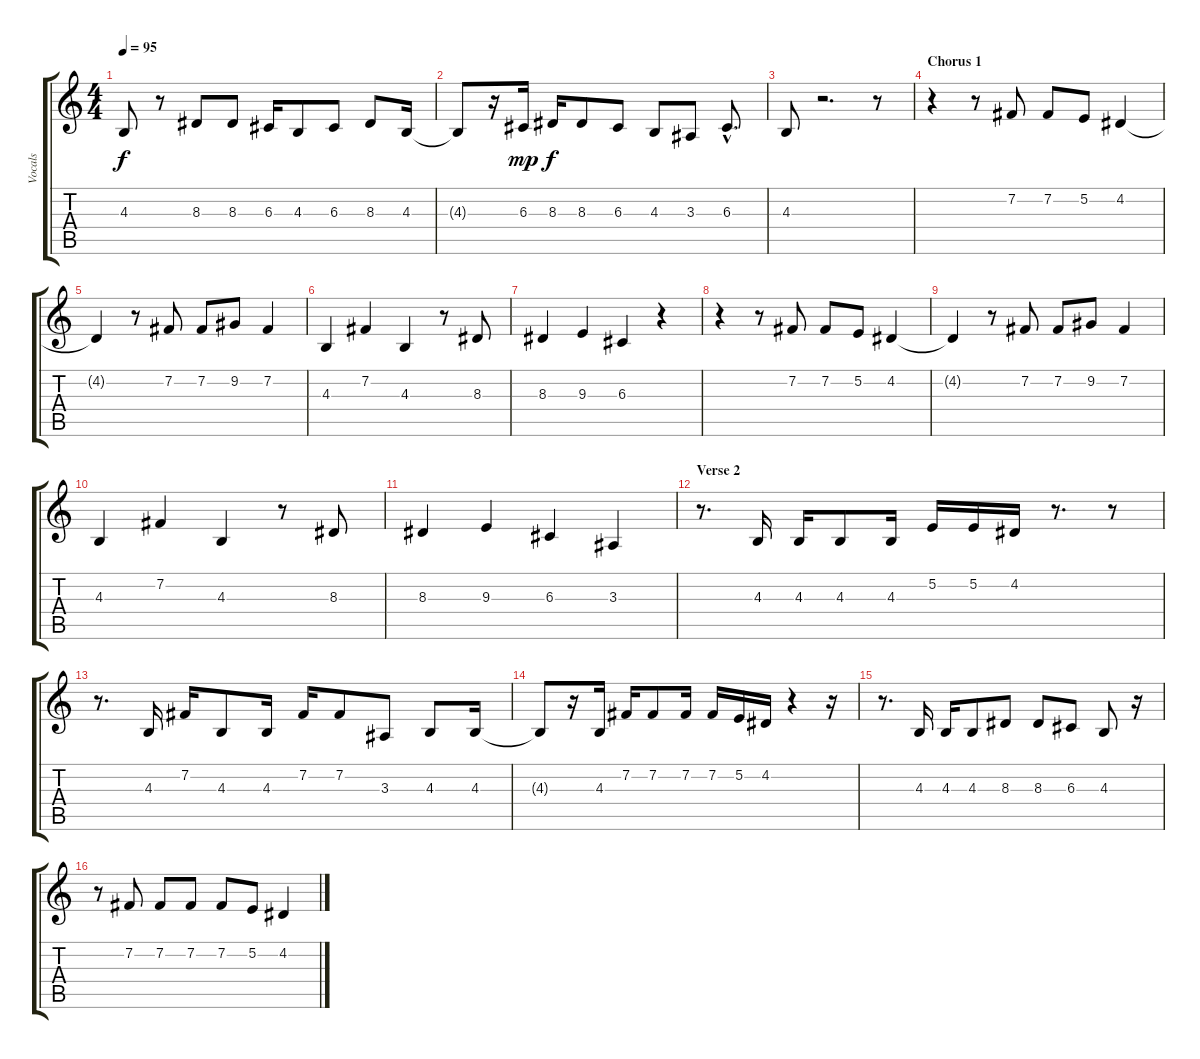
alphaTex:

\track ("Vocals" "Vocals") {instrument tenorsax}
\staff {score tabs}
\tuning (E4 B3 G3 D3 A2 E2) {hide}
\ts (4 4)
\tempo 95
\clef g2
\ks c
4.3{t}.8{dy f} r.8 8.3.8 8.3.8 6.3.16 4.3.8 6.3.8 8.3.8 4.3.16 |
4.3{t}.8 r.16 6.3.16{dy mp} 8.3.16{dy f} 8.3.8 6.3.8 4.3.8 3.3.8 6.3{hac}.8{d} |
4.3.8 r.2{d} r.8 |
\section ("" "Chorus 1")
r.4 r.8 7.2.8 7.2.8 5.2.8 4.2.4 |
4.2{t}.4 r.8 7.2.8 7.2.8 9.2.8 7.2.4 |
4.3.4 7.2.4 4.3.4 r.8 8.3.8 |
8.3.4 9.3.4 6.3.4 r.4 |
r.4 r.8 7.2.8 7.2.8 5.2.8 4.2.4 |
4.2{t}.4 r.8 7.2.8 7.2.8 9.2.8 7.2.4 |
4.3.4 7.2.4 4.3.4 r.8 8.3.8 |
8.3.4 9.3.4 6.3.4 3.3.4 |
\section ("" "Verse 2")
r.8{d} 4.3.16 4.3.16 4.3.8 4.3.16 5.2.16 5.2.16 4.2.16 r.8{d} r.8 |
r.8{d} 4.3.16 7.2.16 4.3.8 4.3.16 7.2.16 7.2.8 3.3.8 4.3.8 4.3.16 |
4.3{t}.8 r.16 4.3.16 7.2.16 7.2.8 7.2.16 7.2.16 5.2.16 4.2.16 r.4 r.16 |
r.8{d} 4.3.16 4.3.16 4.3.8 8.3.8 8.3.8 6.3.8 4.3.8 r.16 |
r.8 7.2.8 7.2.8 7.2.8 7.2.8 5.2.8 4.2.4
